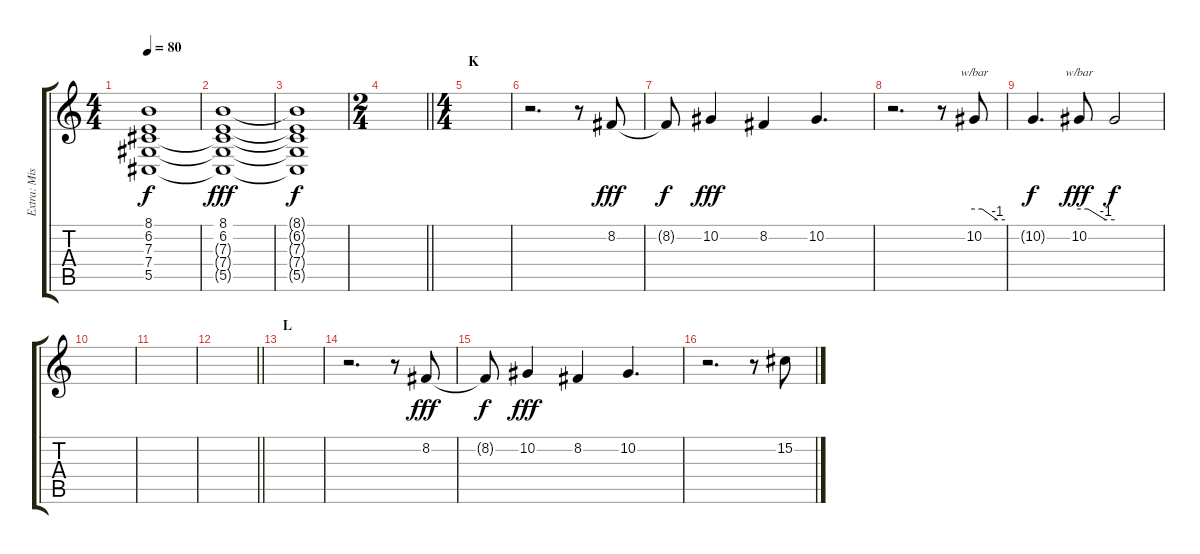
\track ("Extra: Misc" "Extra: Mis") {instrument pad4choir}
\staff {score tabs}
\tuning (Eb4 Bb3 Gb3 Db3 Ab2 Eb2) {hide}
\ts (4 4)
\tempo 80
\clef g2
\ks c
(8.1{t} 6.2{t} 7.3{t} 7.4{t} 5.5{t}).1{dy f} |
(8.1 6.2 7.3{t} 7.4{t} 5.5{t}).1{dy fff} |
(8.1{t} 6.2{t} 7.3{t} 7.4{t} 5.5{t}).1{dy f} |
\ts (2 4)
\barLineRight lightlight
|
\ts (4 4)
\section ("" "K")
|
r.2{d volume 16 instrument pad4choir} r.8 8.2.8{dy fff} |
8.2{t}.8{dy f} 10.2.4{dy fff} 8.2.4 10.2.4{d} |
r.2{d} r.8 10.2.8{tbe (custom default 0 0 15 0 45 -4 60 -4)} |
10.2{t}.4{d dy f} 10.2.8{tbe (custom default 0 0 15 0 45 -4 60 -4) dy fff} 10.2{t}.2{dy f} |
|
|
\barLineRight lightlight
|
\section ("" "L")
|
r.2{d} r.8 8.2.8{dy fff} |
8.2{t}.8{dy f} 10.2.4{dy fff} 8.2.4 10.2.4{d} |
r.2{d} r.8 15.2.8
